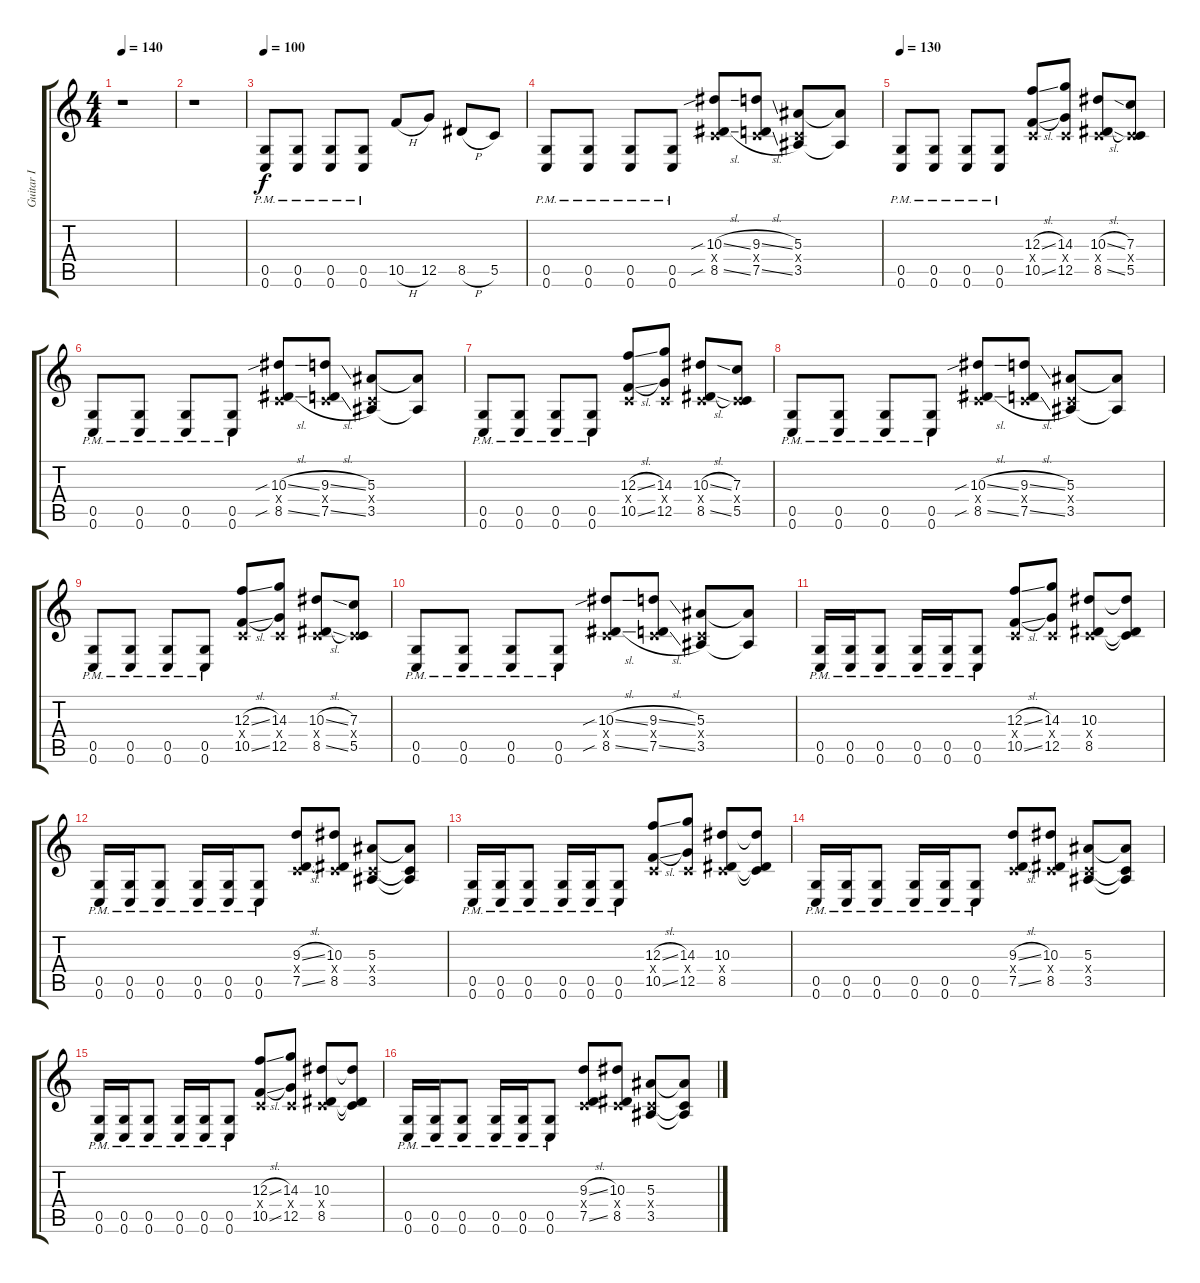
\track ("Guitar I" "Guitar I") {instrument distortionguitar}
\staff {score tabs}
\tuning (D4 A3 F3 C3 G2 C2) {hide}
\ts (4 4)
\tempo 140
\clef g2
\ks c
r.1{dy f} |
r.1 |
\tempo 100
(0.5{pm} 0.6{pm}).8{volume 14} (0.5{pm} 0.6{pm}).8 (0.5{pm} 0.6{pm}).8 (0.5{pm} 0.6{pm}).8 10.5{h}.8 12.5.8 8.5{h}.8 5.5.8 |
(0.5{pm} 0.6{pm}).8 (0.5{pm} 0.6{pm}).8 (0.5{pm} 0.6{pm}).8 (0.5{pm} 0.6{pm}).8 (10.3{sib sl} 0.4{x} 8.5{sib sl}).8 (9.3{sl} 0.4{x} 7.5{sl}).8 (5.3 0.4{x} 3.5).8 (5.3{t} 3.5{t}).8 |
\tempo 130
(0.5{pm} 0.6{pm}).8 (0.5{pm} 0.6{pm}).8 (0.5{pm} 0.6{pm}).8 (0.5{pm} 0.6{pm}).8 (12.3{sl} 0.4{x} 10.5{sl}).8 (14.3 0.4{x} 12.5).8 (10.3{sl} 0.4{x} 8.5{sl}).8 (7.3 0.4{x} 5.5).8 |
(0.5{pm} 0.6{pm}).8 (0.5{pm} 0.6{pm}).8 (0.5{pm} 0.6{pm}).8 (0.5{pm} 0.6{pm}).8 (10.3{sib sl} 0.4{x} 8.5{sib sl}).8 (9.3{sl} 0.4{x} 7.5{sl}).8 (5.3 0.4{x} 3.5).8 (5.3{t} 3.5{t}).8 |
(0.5{pm} 0.6{pm}).8 (0.5{pm} 0.6{pm}).8 (0.5{pm} 0.6{pm}).8 (0.5{pm} 0.6{pm}).8 (12.3{sl} 0.4{x} 10.5{sl}).8 (14.3 0.4{x} 12.5).8 (10.3{sl} 0.4{x} 8.5{sl}).8 (7.3 0.4{x} 5.5).8 |
(0.5{pm} 0.6{pm}).8 (0.5{pm} 0.6{pm}).8 (0.5{pm} 0.6{pm}).8 (0.5{pm} 0.6{pm}).8 (10.3{sib sl} 0.4{x} 8.5{sib sl}).8 (9.3{sl} 0.4{x} 7.5{sl}).8 (5.3 0.4{x} 3.5).8 (5.3{t} 3.5{t}).8 |
(0.5{pm} 0.6{pm}).8 (0.5{pm} 0.6{pm}).8 (0.5{pm} 0.6{pm}).8 (0.5{pm} 0.6{pm}).8 (12.3{sl} 0.4{x} 10.5{sl}).8 (14.3 0.4{x} 12.5).8 (10.3{sl} 0.4{x} 8.5{sl}).8 (7.3 0.4{x} 5.5).8 |
(0.5{pm} 0.6{pm}).8 (0.5{pm} 0.6{pm}).8 (0.5{pm} 0.6{pm}).8 (0.5{pm} 0.6{pm}).8 (10.3{sib sl} 0.4{x} 8.5{sib sl}).8 (9.3{sl} 0.4{x} 7.5{sl}).8 (5.3 0.4{x} 3.5).8 (5.3{t} 3.5{t}).8 |
(0.5{pm} 0.6{pm}).16 (0.5{pm} 0.6{pm}).16 (0.5{pm} 0.6{pm}).8 (0.5{pm} 0.6{pm}).16 (0.5{pm} 0.6{pm}).16 (0.5{pm} 0.6{pm}).8 (12.3{sl} 0.4{x} 10.5{sl}).8 (14.3 0.4{x} 12.5).8 (10.3 0.4{x} 8.5).8 (10.3{t} 0.4{t} 8.5{t}).8 |
(0.5{pm} 0.6{pm}).16 (0.5{pm} 0.6{pm}).16 (0.5{pm} 0.6{pm}).8 (0.5{pm} 0.6{pm}).16 (0.5{pm} 0.6{pm}).16 (0.5{pm} 0.6{pm}).8 (9.3{sl} 0.4{x} 7.5{sl}).8 (10.3 0.4{x} 8.5).8 (5.3 0.4{x} 3.5).8 (5.3{t} 0.4{t} 3.5{t}).8 |
(0.5{pm} 0.6{pm}).16 (0.5{pm} 0.6{pm}).16 (0.5{pm} 0.6{pm}).8 (0.5{pm} 0.6{pm}).16 (0.5{pm} 0.6{pm}).16 (0.5{pm} 0.6{pm}).8 (12.3{sl} 0.4{x} 10.5{sl}).8 (14.3 0.4{x} 12.5).8 (10.3 0.4{x} 8.5).8 (10.3{t} 0.4{t} 8.5{t}).8 |
(0.5{pm} 0.6{pm}).16 (0.5{pm} 0.6{pm}).16 (0.5{pm} 0.6{pm}).8 (0.5{pm} 0.6{pm}).16 (0.5{pm} 0.6{pm}).16 (0.5{pm} 0.6{pm}).8 (9.3{sl} 0.4{x} 7.5{sl}).8 (10.3 0.4{x} 8.5).8 (5.3 0.4{x} 3.5).8 (5.3{t} 0.4{t} 3.5{t}).8 |
(0.5{pm} 0.6{pm}).16 (0.5{pm} 0.6{pm}).16 (0.5{pm} 0.6{pm}).8 (0.5{pm} 0.6{pm}).16 (0.5{pm} 0.6{pm}).16 (0.5{pm} 0.6{pm}).8 (12.3{sl} 0.4{x} 10.5{sl}).8 (14.3 0.4{x} 12.5).8 (10.3 0.4{x} 8.5).8 (10.3{t} 0.4{t} 8.5{t}).8 |
(0.5{pm} 0.6{pm}).16 (0.5{pm} 0.6{pm}).16 (0.5{pm} 0.6{pm}).8 (0.5{pm} 0.6{pm}).16 (0.5{pm} 0.6{pm}).16 (0.5{pm} 0.6{pm}).8 (9.3{sl} 0.4{x} 7.5{sl}).8 (10.3 0.4{x} 8.5).8 (5.3 0.4{x} 3.5).8 (5.3{t} 0.4{t} 3.5{t}).8
